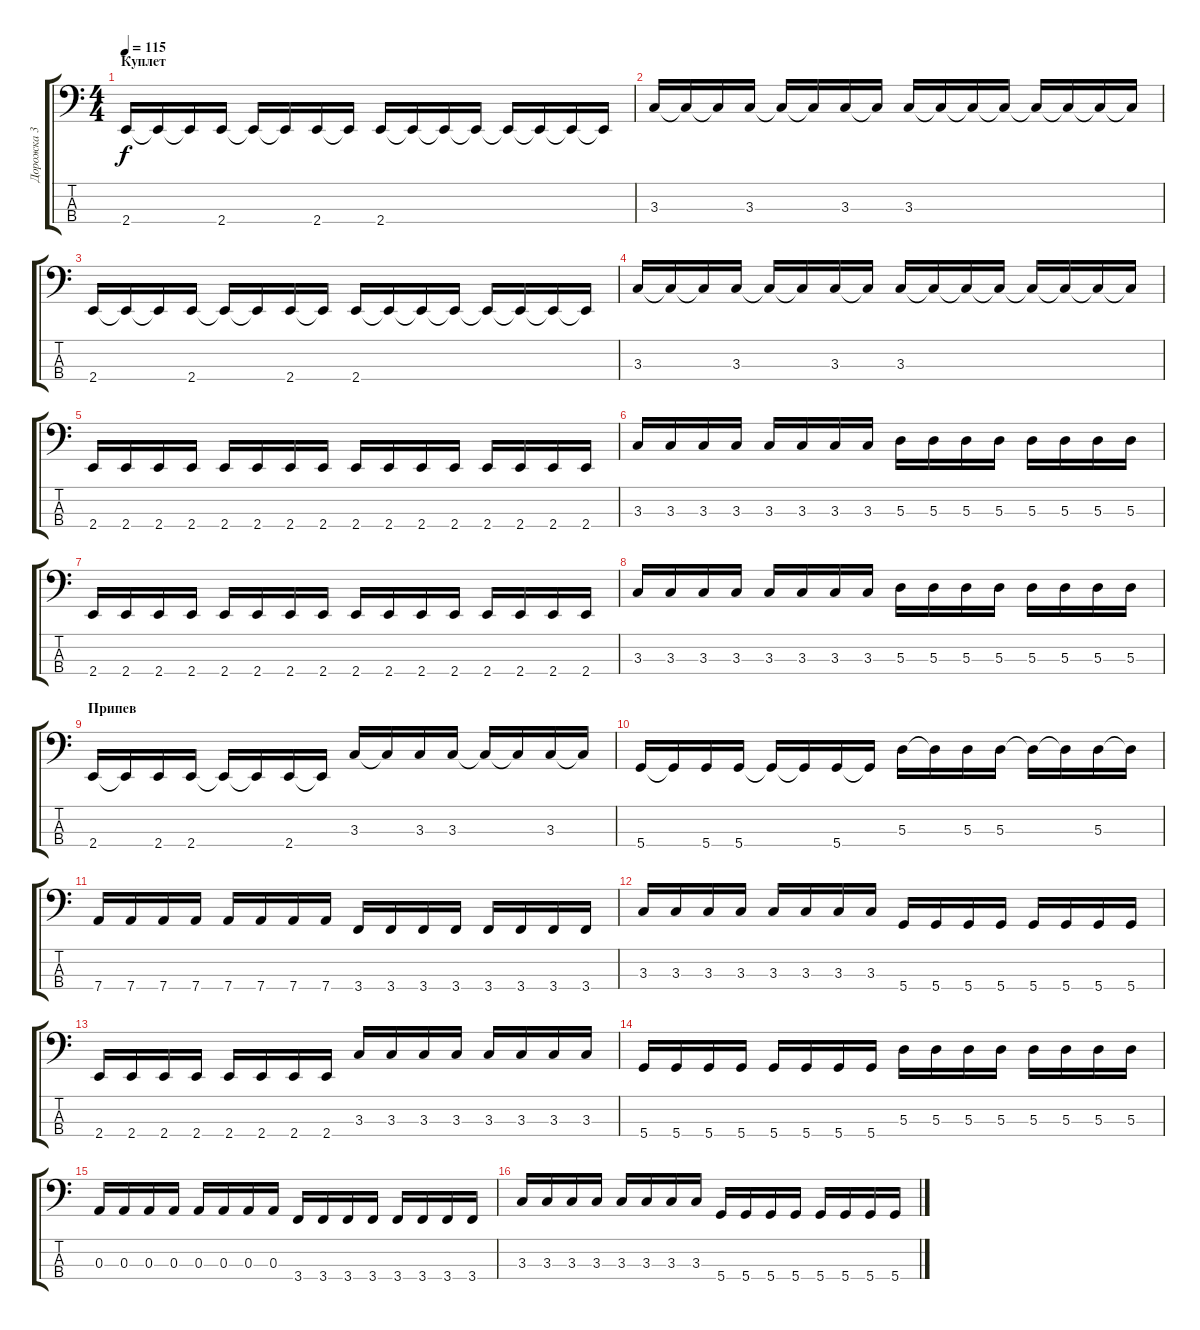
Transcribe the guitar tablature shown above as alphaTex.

\track ("Дорожка 3" "Дорожка 3") {instrument slapbass1}
\staff {score tabs}
\tuning (G2 D2 A1 D1) {hide}
\ts (4 4)
\section ("" "Куплет")
\tempo 115
\clef f4
\ks c
2.4.16{dy f} 2.4{t}.16 2.4{t}.16 2.4.16 2.4{t}.16 2.4{t}.16 2.4.16 2.4{t}.16 2.4.16 2.4{t}.16 2.4{t}.16 2.4{t}.16 2.4{t}.16 2.4{t}.16 2.4{t}.16 2.4{t}.16 |
3.3.16 3.3{t}.16 3.3{t}.16 3.3.16 3.3{t}.16 3.3{t}.16 3.3.16 3.3{t}.16 3.3.16 3.3{t}.16 3.3{t}.16 3.3{t}.16 3.3{t}.16 3.3{t}.16 3.3{t}.16 3.3{t}.16 |
2.4.16 2.4{t}.16 2.4{t}.16 2.4.16 2.4{t}.16 2.4{t}.16 2.4.16 2.4{t}.16 2.4.16 2.4{t}.16 2.4{t}.16 2.4{t}.16 2.4{t}.16 2.4{t}.16 2.4{t}.16 2.4{t}.16 |
3.3.16 3.3{t}.16 3.3{t}.16 3.3.16 3.3{t}.16 3.3{t}.16 3.3.16 3.3{t}.16 3.3.16 3.3{t}.16 3.3{t}.16 3.3{t}.16 3.3{t}.16 3.3{t}.16 3.3{t}.16 3.3{t}.16 |
2.4.16 2.4.16 2.4.16 2.4.16 2.4.16 2.4.16 2.4.16 2.4.16 2.4.16 2.4.16 2.4.16 2.4.16 2.4.16 2.4.16 2.4.16 2.4.16 |
3.3.16 3.3.16 3.3.16 3.3.16 3.3.16 3.3.16 3.3.16 3.3.16 5.3.16 5.3.16 5.3.16 5.3.16 5.3.16 5.3.16 5.3.16 5.3.16 |
2.4.16 2.4.16 2.4.16 2.4.16 2.4.16 2.4.16 2.4.16 2.4.16 2.4.16 2.4.16 2.4.16 2.4.16 2.4.16 2.4.16 2.4.16 2.4.16 |
3.3.16 3.3.16 3.3.16 3.3.16 3.3.16 3.3.16 3.3.16 3.3.16 5.3.16 5.3.16 5.3.16 5.3.16 5.3.16 5.3.16 5.3.16 5.3.16 |
\section ("" "Припев")
2.4.16 2.4{t}.16 2.4.16 2.4.16 2.4{t}.16 2.4{t}.16 2.4.16 2.4{t}.16 3.3.16 3.3{t}.16 3.3.16 3.3.16 3.3{t}.16 3.3{t}.16 3.3.16 3.3{t}.16 |
5.4.16 5.4{t}.16 5.4.16 5.4.16 5.4{t}.16 5.4{t}.16 5.4.16 5.4{t}.16 5.3.16 5.3{t}.16 5.3.16 5.3.16 5.3{t}.16 5.3{t}.16 5.3.16 5.3{t}.16 |
7.4.16 7.4.16 7.4.16 7.4.16 7.4.16 7.4.16 7.4.16 7.4.16 3.4.16 3.4.16 3.4.16 3.4.16 3.4.16 3.4.16 3.4.16 3.4.16 |
3.3.16 3.3.16 3.3.16 3.3.16 3.3.16 3.3.16 3.3.16 3.3.16 5.4.16 5.4.16 5.4.16 5.4.16 5.4.16 5.4.16 5.4.16 5.4.16 |
2.4.16 2.4.16 2.4.16 2.4.16 2.4.16 2.4.16 2.4.16 2.4.16 3.3.16 3.3.16 3.3.16 3.3.16 3.3.16 3.3.16 3.3.16 3.3.16 |
5.4.16 5.4.16 5.4.16 5.4.16 5.4.16 5.4.16 5.4.16 5.4.16 5.3.16 5.3.16 5.3.16 5.3.16 5.3.16 5.3.16 5.3.16 5.3.16 |
0.3.16 0.3.16 0.3.16 0.3.16 0.3.16 0.3.16 0.3.16 0.3.16 3.4.16 3.4.16 3.4.16 3.4.16 3.4.16 3.4.16 3.4.16 3.4.16 |
3.3.16 3.3.16 3.3.16 3.3.16 3.3.16 3.3.16 3.3.16 3.3.16 5.4.16 5.4.16 5.4.16 5.4.16 5.4.16 5.4.16 5.4.16 5.4.16
